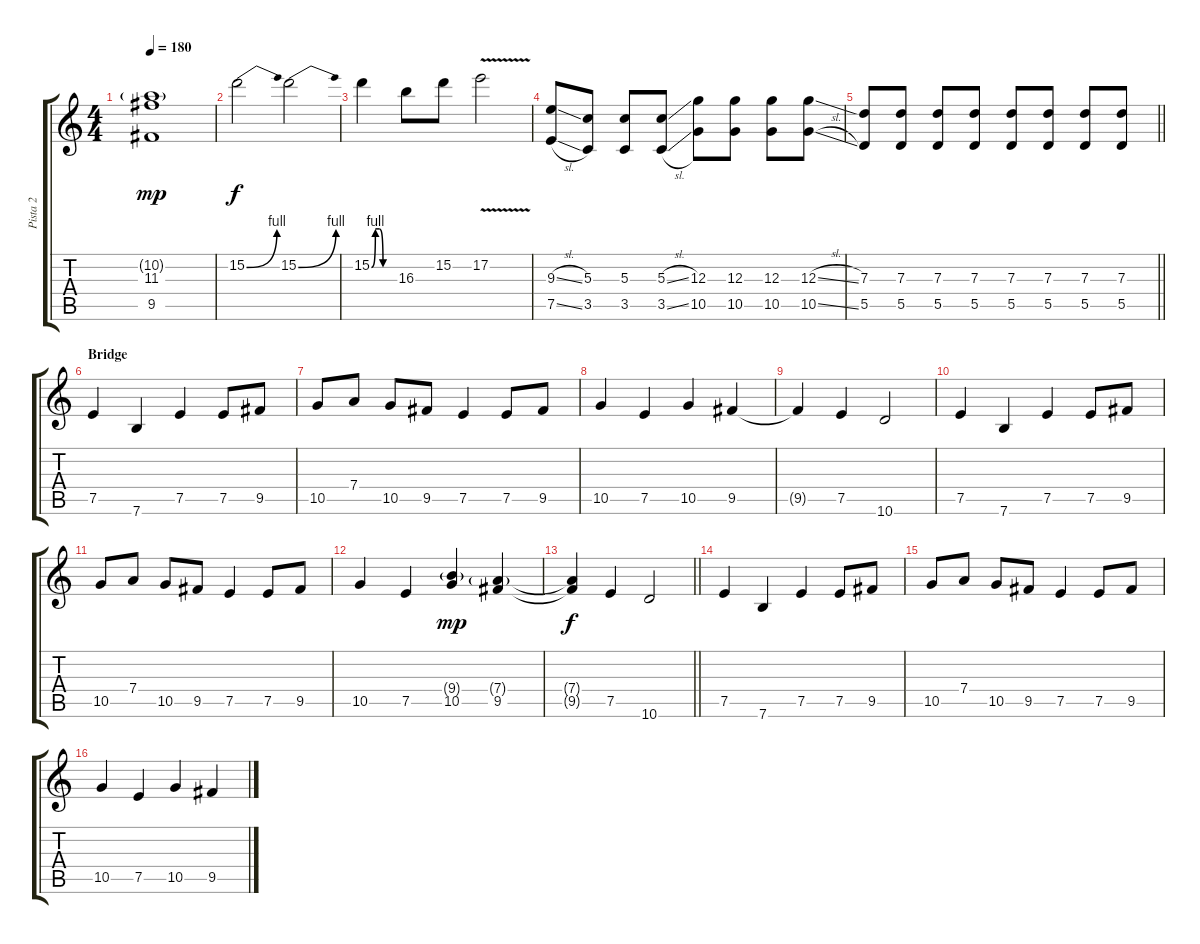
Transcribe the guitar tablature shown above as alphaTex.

\track ("Pista 2" "Pista 2") {instrument electricguitarclean}
\staff {score tabs}
\tuning (E4 B3 G3 D3 A2 E2) {hide}
\ts (4 4)
\tempo 180
\clef g2
\ks c
(10.2{g} 11.3 9.5).1{dy mp} |
15.2{be (bend 0 0 60 4)}.2{dy f} 15.2{be (bend 0 0 60 4)}.2 |
15.2{be (custom 0 0 10 4 20 4 30 0 60 0)}.4 16.3.8 15.2.8 17.2{v}.2 |
(9.3{sl} 7.5{sl}).8 (5.3 3.5).8 (5.3 3.5).8 (5.3{sl} 3.5{sl}).8 (12.3 10.5).8 (12.3 10.5).8 (12.3 10.5).8 (12.3{sl} 10.5{sl}).8 |
\barLineRight lightlight
(7.3 5.5).8 (7.3 5.5).8 (7.3 5.5).8 (7.3 5.5).8 (7.3 5.5).8 (7.3 5.5).8 (7.3 5.5).8 (7.3 5.5).8 |
\section ("" "Bridge")
7.5.4 7.6.4 7.5.4 7.5.8 9.5.8 |
10.5.8 7.4.8 10.5.8 9.5.8 7.5.4 7.5.8 9.5.8 |
10.5.4 7.5.4 10.5.4 9.5.4 |
9.5{t}.4 7.5.4 10.6.2 |
7.5.4 7.6.4 7.5.4 7.5.8 9.5.8 |
10.5.8 7.4.8 10.5.8 9.5.8 7.5.4 7.5.8 9.5.8 |
10.5.4 7.5.4 (9.4{g} 10.5).4{dy mp} (7.4{g} 9.5).4 |
\barLineRight lightlight
(7.4{t} 9.5{t}).4{dy f} 7.5.4 10.6.2 |
7.5.4 7.6.4 7.5.4 7.5.8 9.5.8 |
10.5.8 7.4.8 10.5.8 9.5.8 7.5.4 7.5.8 9.5.8 |
10.5.4 7.5.4 10.5.4 9.5.4
